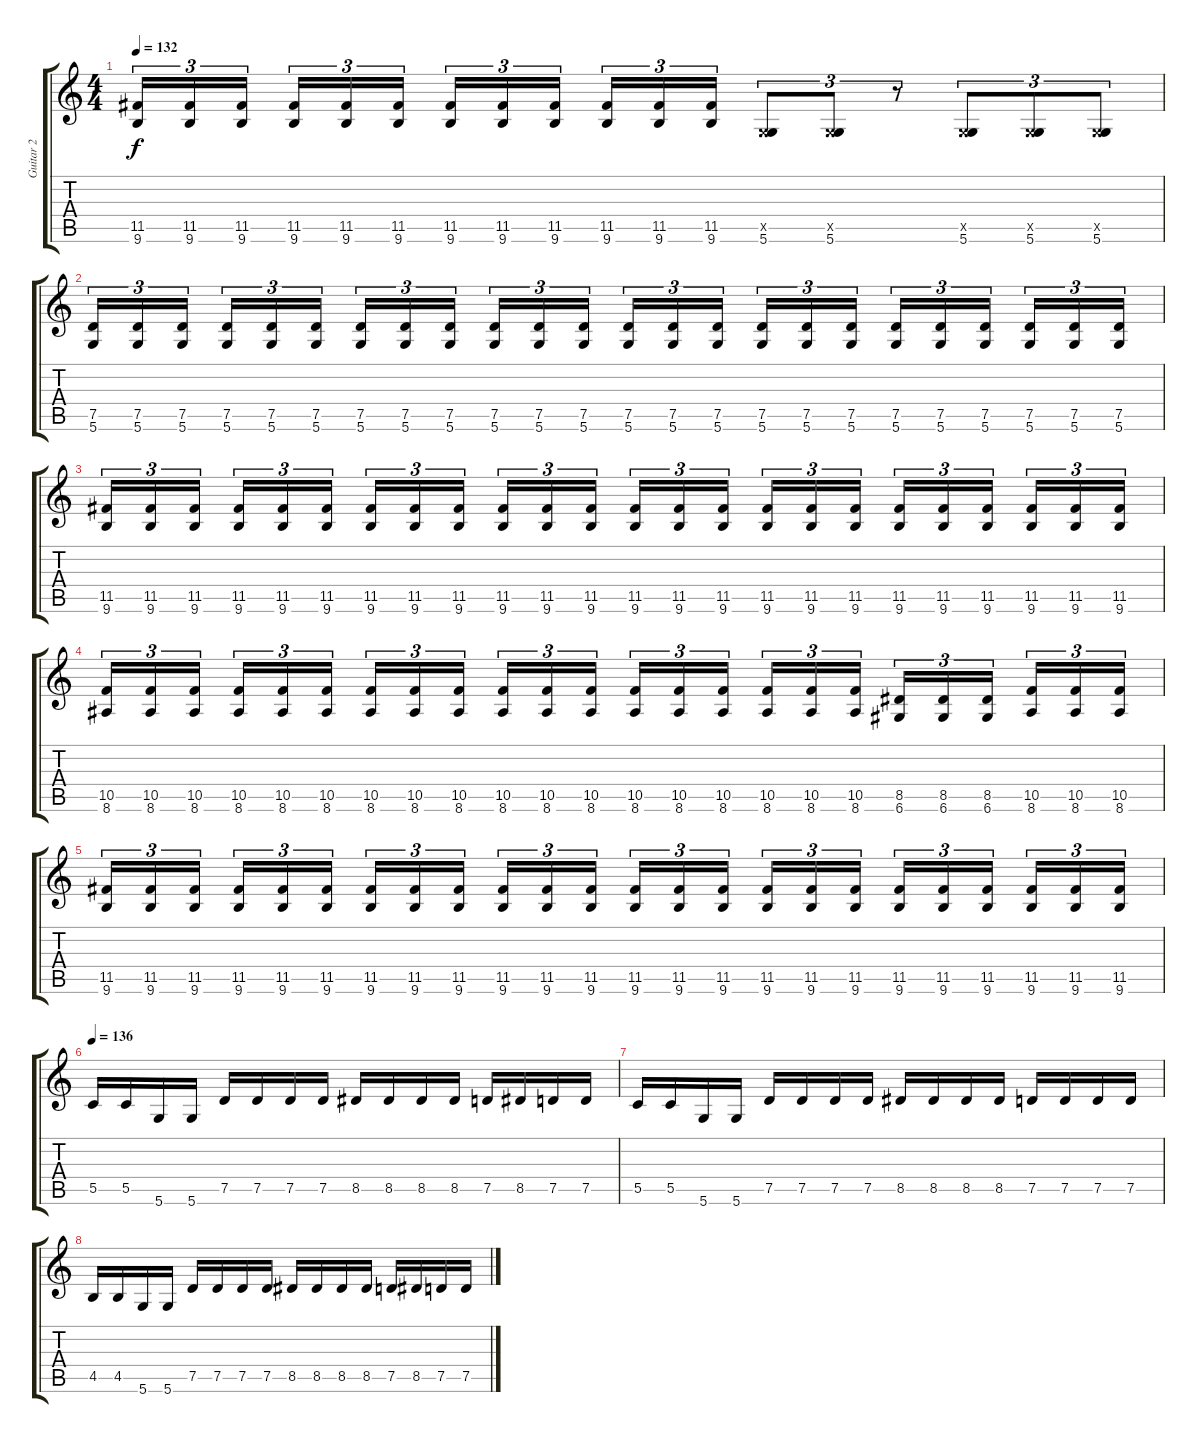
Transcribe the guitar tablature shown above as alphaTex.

\track ("Guitar 2" "Guitar 2") {instrument distortionguitar}
\staff {score tabs}
\tuning (D4 A3 F3 C3 G2 D2) {hide}
\ts (4 4)
\tempo 132
\clef g2
\ks c
(11.5 9.6).16{tu (3 2) dy f} (11.5 9.6).16{tu (3 2)} (11.5 9.6).16{tu (3 2)} (11.5 9.6).16{tu (3 2)} (11.5 9.6).16{tu (3 2)} (11.5 9.6).16{tu (3 2)} (11.5 9.6).16{tu (3 2)} (11.5 9.6).16{tu (3 2)} (11.5 9.6).16{tu (3 2)} (11.5 9.6).16{tu (3 2)} (11.5 9.6).16{tu (3 2)} (11.5 9.6).16{tu (3 2)} (0.5{x} 5.6).8{tu (3 2)} (0.5{x} 5.6).8{tu (3 2)} r.8{tu (3 2)} (0.5{x} 5.6).8{tu (3 2)} (0.5{x} 5.6).8{tu (3 2)} (0.5{x} 5.6).8{tu (3 2)} |
(7.5 5.6).16{tu (3 2)} (7.5 5.6).16{tu (3 2)} (7.5 5.6).16{tu (3 2)} (7.5 5.6).16{tu (3 2)} (7.5 5.6).16{tu (3 2)} (7.5 5.6).16{tu (3 2)} (7.5 5.6).16{tu (3 2)} (7.5 5.6).16{tu (3 2)} (7.5 5.6).16{tu (3 2)} (7.5 5.6).16{tu (3 2)} (7.5 5.6).16{tu (3 2)} (7.5 5.6).16{tu (3 2)} (7.5 5.6).16{tu (3 2)} (7.5 5.6).16{tu (3 2)} (7.5 5.6).16{tu (3 2)} (7.5 5.6).16{tu (3 2)} (7.5 5.6).16{tu (3 2)} (7.5 5.6).16{tu (3 2)} (7.5 5.6).16{tu (3 2)} (7.5 5.6).16{tu (3 2)} (7.5 5.6).16{tu (3 2)} (7.5 5.6).16{tu (3 2)} (7.5 5.6).16{tu (3 2)} (7.5 5.6).16{tu (3 2)} |
(11.5 9.6).16{tu (3 2)} (11.5 9.6).16{tu (3 2)} (11.5 9.6).16{tu (3 2)} (11.5 9.6).16{tu (3 2)} (11.5 9.6).16{tu (3 2)} (11.5 9.6).16{tu (3 2)} (11.5 9.6).16{tu (3 2)} (11.5 9.6).16{tu (3 2)} (11.5 9.6).16{tu (3 2)} (11.5 9.6).16{tu (3 2)} (11.5 9.6).16{tu (3 2)} (11.5 9.6).16{tu (3 2)} (11.5 9.6).16{tu (3 2)} (11.5 9.6).16{tu (3 2)} (11.5 9.6).16{tu (3 2)} (11.5 9.6).16{tu (3 2)} (11.5 9.6).16{tu (3 2)} (11.5 9.6).16{tu (3 2)} (11.5 9.6).16{tu (3 2)} (11.5 9.6).16{tu (3 2)} (11.5 9.6).16{tu (3 2)} (11.5 9.6).16{tu (3 2)} (11.5 9.6).16{tu (3 2)} (11.5 9.6).16{tu (3 2)} |
(10.5 8.6).16{tu (3 2)} (10.5 8.6).16{tu (3 2)} (10.5 8.6).16{tu (3 2)} (10.5 8.6).16{tu (3 2)} (10.5 8.6).16{tu (3 2)} (10.5 8.6).16{tu (3 2)} (10.5 8.6).16{tu (3 2)} (10.5 8.6).16{tu (3 2)} (10.5 8.6).16{tu (3 2)} (10.5 8.6).16{tu (3 2)} (10.5 8.6).16{tu (3 2)} (10.5 8.6).16{tu (3 2)} (10.5 8.6).16{tu (3 2)} (10.5 8.6).16{tu (3 2)} (10.5 8.6).16{tu (3 2)} (10.5 8.6).16{tu (3 2)} (10.5 8.6).16{tu (3 2)} (10.5 8.6).16{tu (3 2)} (8.5 6.6).16{tu (3 2)} (8.5 6.6).16{tu (3 2)} (8.5 6.6).16{tu (3 2)} (10.5 8.6).16{tu (3 2)} (10.5 8.6).16{tu (3 2)} (10.5 8.6).16{tu (3 2)} |
(11.5 9.6).16{tu (3 2)} (11.5 9.6).16{tu (3 2)} (11.5 9.6).16{tu (3 2)} (11.5 9.6).16{tu (3 2)} (11.5 9.6).16{tu (3 2)} (11.5 9.6).16{tu (3 2)} (11.5 9.6).16{tu (3 2)} (11.5 9.6).16{tu (3 2)} (11.5 9.6).16{tu (3 2)} (11.5 9.6).16{tu (3 2)} (11.5 9.6).16{tu (3 2)} (11.5 9.6).16{tu (3 2)} (11.5 9.6).16{tu (3 2)} (11.5 9.6).16{tu (3 2)} (11.5 9.6).16{tu (3 2)} (11.5 9.6).16{tu (3 2)} (11.5 9.6).16{tu (3 2)} (11.5 9.6).16{tu (3 2)} (11.5 9.6).16{tu (3 2)} (11.5 9.6).16{tu (3 2)} (11.5 9.6).16{tu (3 2)} (11.5 9.6).16{tu (3 2)} (11.5 9.6).16{tu (3 2)} (11.5 9.6).16{tu (3 2)} |
\tempo 136
5.5.16{volume 13} 5.5.16 5.6.16 5.6.16 7.5.16 7.5.16 7.5.16 7.5.16 8.5.16 8.5.16 8.5.16 8.5.16 7.5.16 8.5.16 7.5.16 7.5.16 |
5.5.16 5.5.16 5.6.16 5.6.16 7.5.16 7.5.16 7.5.16 7.5.16 8.5.16 8.5.16 8.5.16 8.5.16 7.5.16 7.5.16 7.5.16 7.5.16 |
4.5.16 4.5.16 5.6.16 5.6.16 7.5.16 7.5.16 7.5.16 7.5.16 8.5.16 8.5.16 8.5.16 8.5.16 7.5.16 8.5.16 7.5.16 7.5.16
